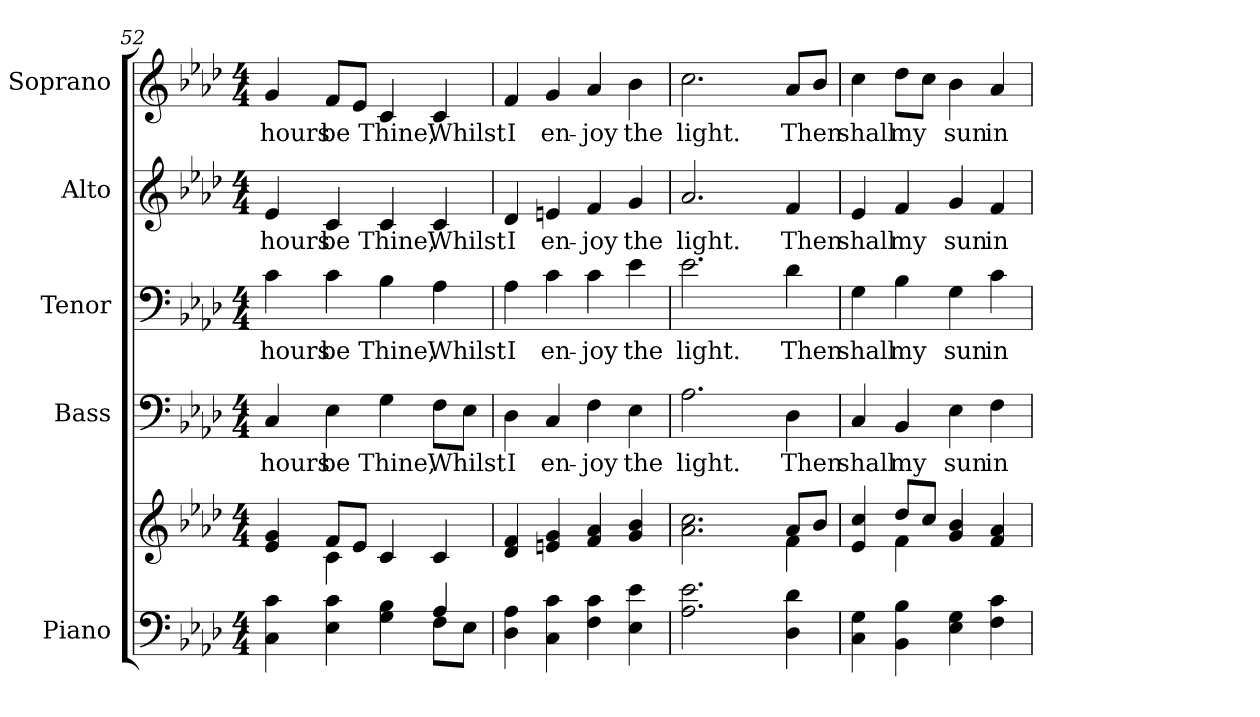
**kern	**kern	**kern	**text	**kern	**text	**kern	**text	**kern	**text
*part5	*part5	*part4	*part4	*part3	*part3	*part2	*part2	*part1	*part1
*staff6	*staff5	*staff4	*staff4	*staff3	*staff3	*staff2	*staff2	*staff1	*staff1
*I"Piano	*	*I"Bass	*	*I"Tenor	*	*I"Alto	*	*I"Soprano	*
*I'Pno.	*	*I'B.	*	*I'T.	*	*I'A.	*	*I'S.	*
*clefF4	*clefG2	*clefF4	*	*clefF4	*	*clefG2	*	*clefG2	*
*k[b-e-a-d-]	*k[b-e-a-d-]	*k[b-e-a-d-]	*	*k[b-e-a-d-]	*	*k[b-e-a-d-]	*	*k[b-e-a-d-]	*
*A-:	*A-:	*A-:	*	*A-:	*	*A-:	*	*A-:	*
*M4/4	*M4/4	*M4/4	*	*M4/4	*	*M4/4	*	*M4/4	*
=52	=52	=52	=52	=52	=52	=52	=52	=52	=52
*^	*^	*	*	*	*	*	*	*	*
!	!	!	!	!	!LO:LY:b:color=#000000	!	!	!	!	!	!
!	!	!	!	!	!	!	!LO:LY:b:color=#000000	!	!	!	!
!	!	!	!	!	!	!	!	!	!LO:LY:b:color=#000000	!	!
!	!	!	!	!	!	!	!	!	!	!	!LO:LY:b:color=#000000
4Ci\ 4ci	2ryy	4e-i/ 4gi	4ryy	4Ci/	hours	4ci\	hours	4e-i/	hours	4gi/	hours
!	!	!	!	!	!LO:LY:b:color=#000000	!	!	!	!	!	!
!	!	!	!	!	!	!	!LO:LY:b:color=#000000	!	!	!	!
!	!	!	!	!	!	!	!	!	!LO:LY:b:color=#000000	!	!
!	!	!	!	!	!	!	!	!	!	!	!LO:LY:b:color=#000000
4E-i\ 4ci	.	8fi/L	4ci\	4E-i\	be	4ci\	be	4ci/	be	8fi/L	be
.	.	8e-i/J	.	.	.	.	.	.	.	8e-i/J	.
!	!	!	!	!	!LO:LY:b:color=#000000	!	!	!	!	!	!
!	!	!	!	!	!	!	!LO:LY:b:color=#000000	!	!	!	!
!	!	!	!	!	!	!	!	!	!LO:LY:b:color=#000000	!	!
!	!	!	!	!	!	!	!	!	!	!	!LO:LY:b:color=#000000
4Gi\ 4B-i	4ryy	4ci/	2ryy	4Gi\	Thine,	4B-i\	Thine,	4ci/	Thine,	4ci/	Thine,
!	!	!	!	!	!LO:LY:b:color=#000000	!	!	!	!	!	!
!	!	!	!	!	!	!	!LO:LY:b:color=#000000	!	!	!	!
!	!	!	!	!	!	!	!	!	!LO:LY:b:color=#000000	!	!
!	!	!	!	!	!	!	!	!	!	!	!LO:LY:b:color=#000000
4A-i/	8Fi\L	4ci/	.	8Fi\L	Whilst	4A-i\	Whilst	4ci/	Whilst	4ci/	Whilst
.	8E-i\J	.	.	8E-i\J	.	.	.	.	.	.	.
*v	*v	*	*	*	*	*	*	*	*	*	*
*	*v	*v	*	*	*	*	*	*	*	*
!!LO:PB:g=z
=53	=53	=53	=53	=53	=53	=53	=53	=53	=53
*^	*	*	*	*	*	*	*	*	*
!	!	!	!	!LO:LY:b:color=#000000	!	!	!	!	!	!
*v	*v	*	*	*	*	*	*	*	*	*
*^	*	*	*	*	*	*	*	*	*
!	!	!	!	!	!	!LO:LY:b:color=#000000	!	!	!	!
*v	*v	*	*	*	*	*	*	*	*	*
*^	*	*	*	*	*	*	*	*	*
!	!	!	!	!	!	!	!	!LO:LY:b:color=#000000	!	!
*v	*v	*	*	*	*	*	*	*	*	*
*^	*	*	*	*	*	*	*	*	*
!	!	!	!	!	!	!	!	!	!	!LO:LY:b:color=#000000
*v	*v	*	*	*	*	*	*	*	*	*
4D-i\ 4A-i	4d-i/ 4fi	4D-i\	I	4A-i\	I	4d-i/	I	4fi/	I
!	!	!	!LO:LY:b:color=#000000	!	!	!	!	!	!
!	!	!	!	!	!LO:LY:b:color=#000000	!	!	!	!
!	!	!	!	!	!	!	!LO:LY:b:color=#000000	!	!
!	!	!	!	!	!	!	!	!	!LO:LY:b:color=#000000
4Ci\ 4ci	4eni/ 4gi	4Ci/	en-	4ci\	en-	4eni/	en-	4gi/	en-
!	!	!	!LO:LY:b:color=#000000	!	!	!	!	!	!
!	!	!	!	!	!LO:LY:b:color=#000000	!	!	!	!
!	!	!	!	!	!	!	!LO:LY:b:color=#000000	!	!
!	!	!	!	!	!	!	!	!	!LO:LY:b:color=#000000
4Fi\ 4ci	4fi/ 4a-i	4Fi\	-joy	4ci\	-joy	4fi/	-joy	4a-i/	-joy
!	!	!	!LO:LY:b:color=#000000	!	!	!	!	!	!
!	!	!	!	!	!LO:LY:b:color=#000000	!	!	!	!
!	!	!	!	!	!	!	!LO:LY:b:color=#000000	!	!
!	!	!	!	!	!	!	!	!	!LO:LY:b:color=#000000
4E-i\ 4e-i	4gi/ 4b-i	4E-i\	the	4e-i\	the	4gi/	the	4b-i\	the
=54	=54	=54	=54	=54	=54	=54	=54	=54	=54
*	*^	*	*	*	*	*	*	*	*
!	!	!	!	!LO:LY:b:color=#000000	!	!	!	!	!	!
!	!	!	!	!	!	!LO:LY:b:color=#000000	!	!	!	!
!	!	!	!	!	!	!	!	!LO:LY:b:color=#000000	!	!
!	!	!	!	!	!	!	!	!	!	!LO:LY:b:color=#000000
2.A-i\ 2.e-i	2.a-i\ 2.cci	2ryy	2.A-i\	light.	2.e-i\	light.	2.a-i/	light.	2.cci\	light.
.	.	4ryy	.	.	.	.	.	.	.	.
!	!	!	!	!LO:LY:b:color=#000000	!	!	!	!	!	!
!	!	!	!	!	!	!LO:LY:b:color=#000000	!	!	!	!
!	!	!	!	!	!	!	!	!LO:LY:b:color=#000000	!	!
!	!	!	!	!	!	!	!	!	!	!LO:LY:b:color=#000000
4D-i\ 4d-i	8a-i/L	4fi\	4D-i\	Then	4d-i\	Then	4fi/	Then	8a-i/L	Then
.	8b-i/J	.	.	.	.	.	.	.	8b-i/J	.
!!LO:PB:g=z
=55	=55	=55	=55	=55	=55	=55	=55	=55	=55	=55
!	!	!	!	!LO:LY:b:color=#000000	!	!	!	!	!	!
!	!	!	!	!	!	!LO:LY:b:color=#000000	!	!	!	!
!	!	!	!	!	!	!	!	!LO:LY:b:color=#000000	!	!
!	!	!	!	!	!	!	!	!	!	!LO:LY:b:color=#000000
4Ci\ 4Gi	4e-i/ 4cci	4ryy	4Ci/	shall	4Gi\	shall	4e-i/	shall	4cci\	shall
!	!	!	!	!LO:LY:b:color=#000000	!	!	!	!	!	!
!	!	!	!	!	!	!LO:LY:b:color=#000000	!	!	!	!
!	!	!	!	!	!	!	!	!LO:LY:b:color=#000000	!	!
!	!	!	!	!	!	!	!	!	!	!LO:LY:b:color=#000000
4BB-i\ 4B-i	8dd-i/L	4fi\	4BB-i/	my	4B-i\	my	4fi/	my	8dd-i\L	my
.	8cci/J	.	.	.	.	.	.	.	8cci\J	.
!	!	!	!	!LO:LY:b:color=#000000	!	!	!	!	!	!
!	!	!	!	!	!	!LO:LY:b:color=#000000	!	!	!	!
!	!	!	!	!	!	!	!	!LO:LY:b:color=#000000	!	!
!	!	!	!	!	!	!	!	!	!	!LO:LY:b:color=#000000
4E-i\ 4Gi	4gi/ 4b-i	2ryy	4E-i\	sun	4Gi\	sun	4gi/	sun	4b-i\	sun
!	!	!	!	!LO:LY:b:color=#000000	!	!	!	!	!	!
!	!	!	!	!	!	!LO:LY:b:color=#000000	!	!	!	!
!	!	!	!	!	!	!	!	!LO:LY:b:color=#000000	!	!
!	!	!	!	!	!	!	!	!	!	!LO:LY:b:color=#000000
4Fi\ 4ci	4fi/ 4a-i	.	4Fi\	in	4ci\	in	4fi/	in	4a-i/	in
*	*v	*v	*	*	*	*	*	*	*	*
=	=	=	=	=	=	=	=	=	=
*-	*-	*-	*-	*-	*-	*-	*-	*-	*-
